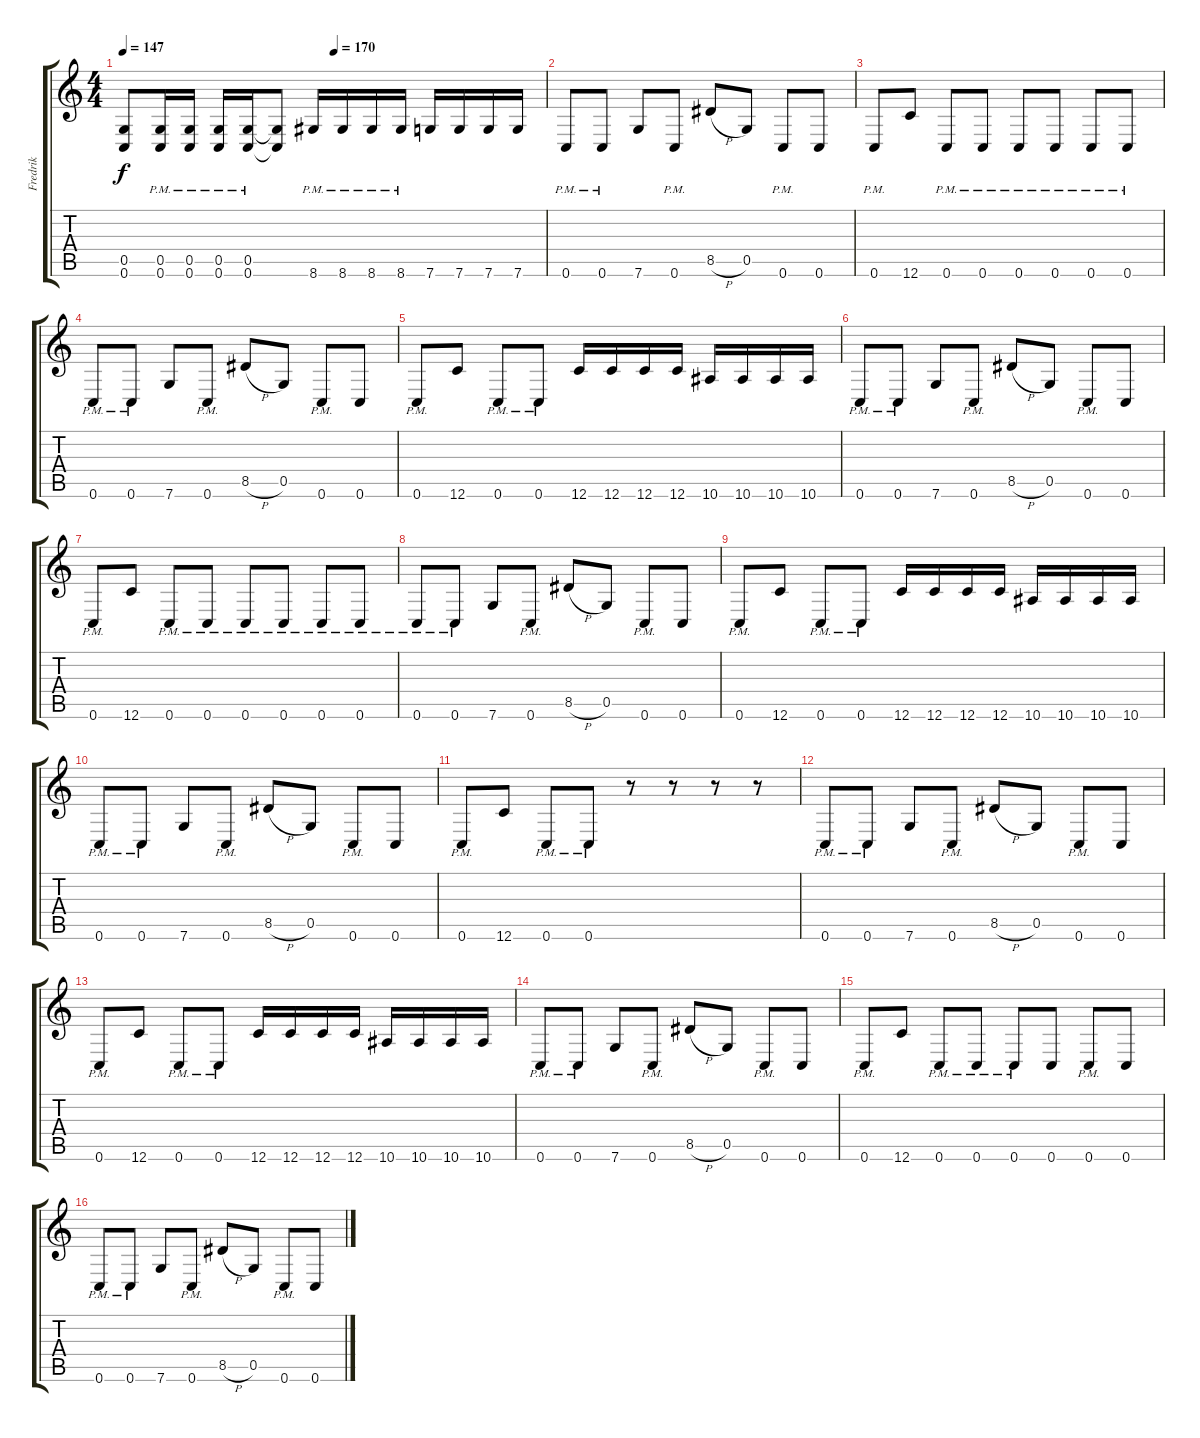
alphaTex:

\track ("Fredrik" "Fredrik") {instrument distortionguitar}
\staff {score tabs}
\tuning (D4 A3 F3 C3 G2 C2) {hide}
\ts (4 4)
\tempo 147
\tempo (170 0.5)
\clef g2
\ks c
(0.5{t} 0.6{t}).8{dy f} (0.5{pm} 0.6{pm}).16 (0.5{pm} 0.6{pm}).16 (0.5{pm} 0.6{pm}).16 (0.5{pm} 0.6{pm}).16 (0.5{t} 0.6{t}).8 8.6{pm}.16 8.6{pm}.16 8.6{pm}.16 8.6{pm}.16 7.6.16 7.6.16 7.6.16 7.6.16 |
0.6{pm}.8 0.6{pm}.8 7.6.8 0.6{pm}.8 8.5{h}.8 0.5.8 0.6{pm}.8 0.6.8 |
0.6{pm}.8 12.6.8 0.6{pm}.8 0.6{pm}.8 0.6{pm}.8 0.6{pm}.8 0.6{pm}.8 0.6{pm}.8 |
0.6{pm}.8 0.6{pm}.8 7.6.8 0.6{pm}.8 8.5{h}.8 0.5.8 0.6{pm}.8 0.6.8 |
0.6{pm}.8 12.6.8 0.6{pm}.8 0.6{pm}.8 12.6.16 12.6.16 12.6.16 12.6.16 10.6.16 10.6.16 10.6.16 10.6.16 |
0.6{pm}.8 0.6{pm}.8 7.6.8 0.6{pm}.8 8.5{h}.8 0.5.8 0.6{pm}.8 0.6.8 |
0.6{pm}.8 12.6.8 0.6{pm}.8 0.6{pm}.8 0.6{pm}.8 0.6{pm}.8 0.6{pm}.8 0.6{pm}.8 |
0.6{pm}.8 0.6{pm}.8 7.6.8 0.6{pm}.8 8.5{h}.8 0.5.8 0.6{pm}.8 0.6.8 |
0.6{pm}.8 12.6.8 0.6{pm}.8 0.6{pm}.8 12.6.16 12.6.16 12.6.16 12.6.16 10.6.16 10.6.16 10.6.16 10.6.16 |
0.6{pm}.8 0.6{pm}.8 7.6.8 0.6{pm}.8 8.5{h}.8 0.5.8 0.6{pm}.8 0.6.8 |
0.6{pm}.8 12.6.8 0.6{pm}.8 0.6{pm}.8 r.8 r.8 r.8 r.8 |
0.6{pm}.8 0.6{pm}.8 7.6.8 0.6{pm}.8 8.5{h}.8 0.5.8 0.6{pm}.8 0.6.8 |
0.6{pm}.8 12.6.8 0.6{pm}.8 0.6{pm}.8 12.6.16 12.6.16 12.6.16 12.6.16 10.6.16 10.6.16 10.6.16 10.6.16 |
0.6{pm}.8 0.6{pm}.8 7.6.8 0.6{pm}.8 8.5{h}.8 0.5.8 0.6{pm}.8 0.6.8 |
0.6{pm}.8 12.6.8 0.6{pm}.8 0.6{pm}.8 0.6{pm}.8 0.6.8 0.6{pm}.8 0.6.8 |
0.6{pm}.8 0.6{pm}.8 7.6.8 0.6{pm}.8 8.5{h}.8 0.5.8 0.6{pm}.8 0.6.8
